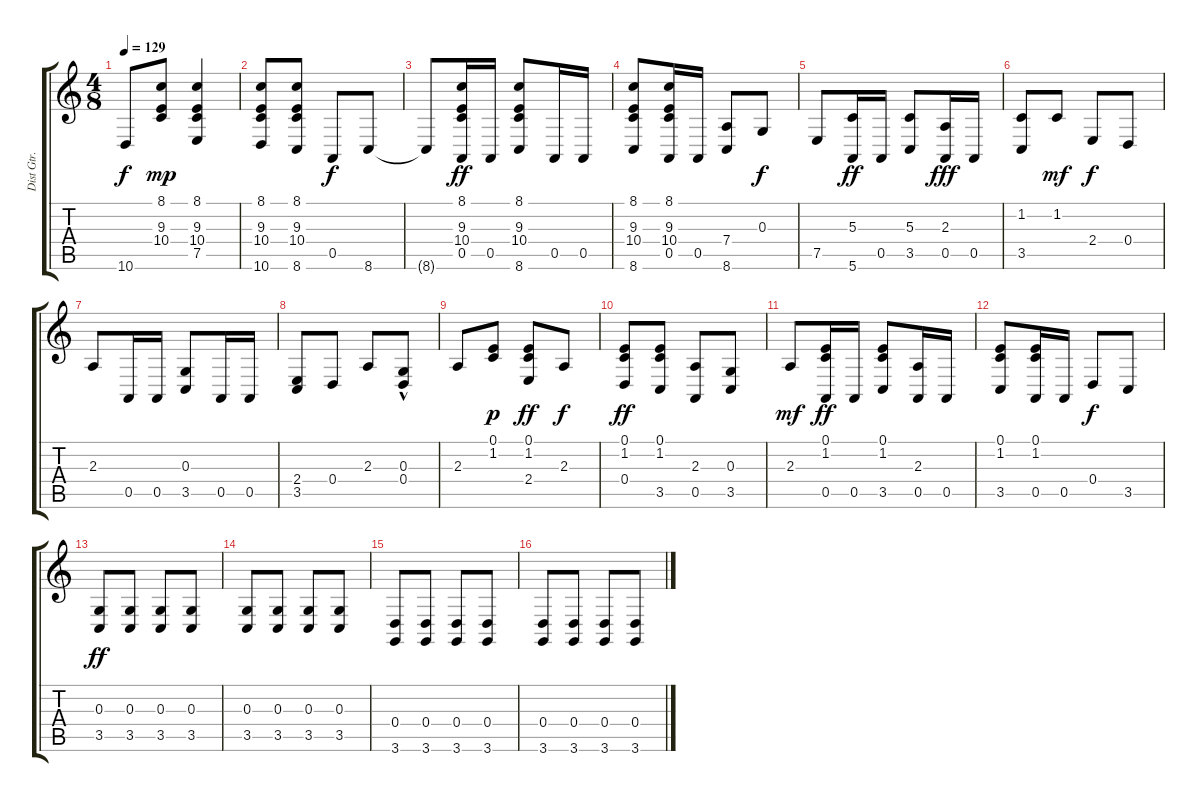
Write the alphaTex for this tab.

\track ("Dist Gtr." "Dist Gtr.") {instrument lead5charang}
\staff {score tabs}
\tuning (E4 B3 G3 D3 A2 E2) {hide}
\ts (4 8)
\tempo 129
\clef g2
\ks c
10.6{t}.8{dy f} (8.1 9.3 10.4).8{dy mp} (8.1 9.3 10.4 7.5).4 |
(8.1 9.3 10.4 10.6).8 (8.1 9.3 10.4 8.6).8 0.5.8{dy f} 8.6.8 |
8.6{t}.8 (8.1 9.3 10.4 0.5).16{dy ff} 0.5.16 (8.1 9.3 10.4 8.6).8 0.5.16 0.5.16 |
(8.1 9.3 10.4 8.6).8 (8.1 9.3 10.4 0.5).16 0.5.16 (7.4 8.6).8 0.3.8{dy f} |
7.5.8 (5.3 5.6).16{dy ff} 0.5.16 (5.3 3.5).8 (2.3 0.5).16{dy fff} 0.5.16 |
(1.2 3.5).8 1.2.8{dy mf} 2.4.8{dy f} 0.4.8 |
2.3.8 0.5.16 0.5.16 (0.3 3.5).8 0.5.16 0.5.16 |
(2.4 3.5).8 0.4.8 2.3.8 (0.3 0.4{hac}).8 |
2.3.8 (0.1 1.2).8{dy p} (0.1 1.2 2.4).8{dy ff} 2.3.8{dy f} |
(0.1 1.2 0.4).8{dy ff} (0.1 1.2 3.5).8 (2.3 0.5).8 (0.3 3.5).8 |
2.3.8{dy mf} (0.1 1.2 0.5).16{dy ff} 0.5.16 (0.1 1.2 3.5).8 (2.3 0.5).16 0.5.16 |
(0.1 1.2 3.5).8 (0.1 1.2 0.5).16 0.5.16 0.4.8{dy f} 3.5.8 |
(0.3 3.5).8{dy ff} (0.3 3.5).8 (0.3 3.5).8 (0.3 3.5).8 |
(0.3 3.5).8 (0.3 3.5).8 (0.3 3.5).8 (0.3 3.5).8 |
(0.4 3.6).8 (0.4 3.6).8 (0.4 3.6).8 (0.4 3.6).8 |
(0.4 3.6).8 (0.4 3.6).8 (0.4 3.6).8 (0.4 3.6).8
